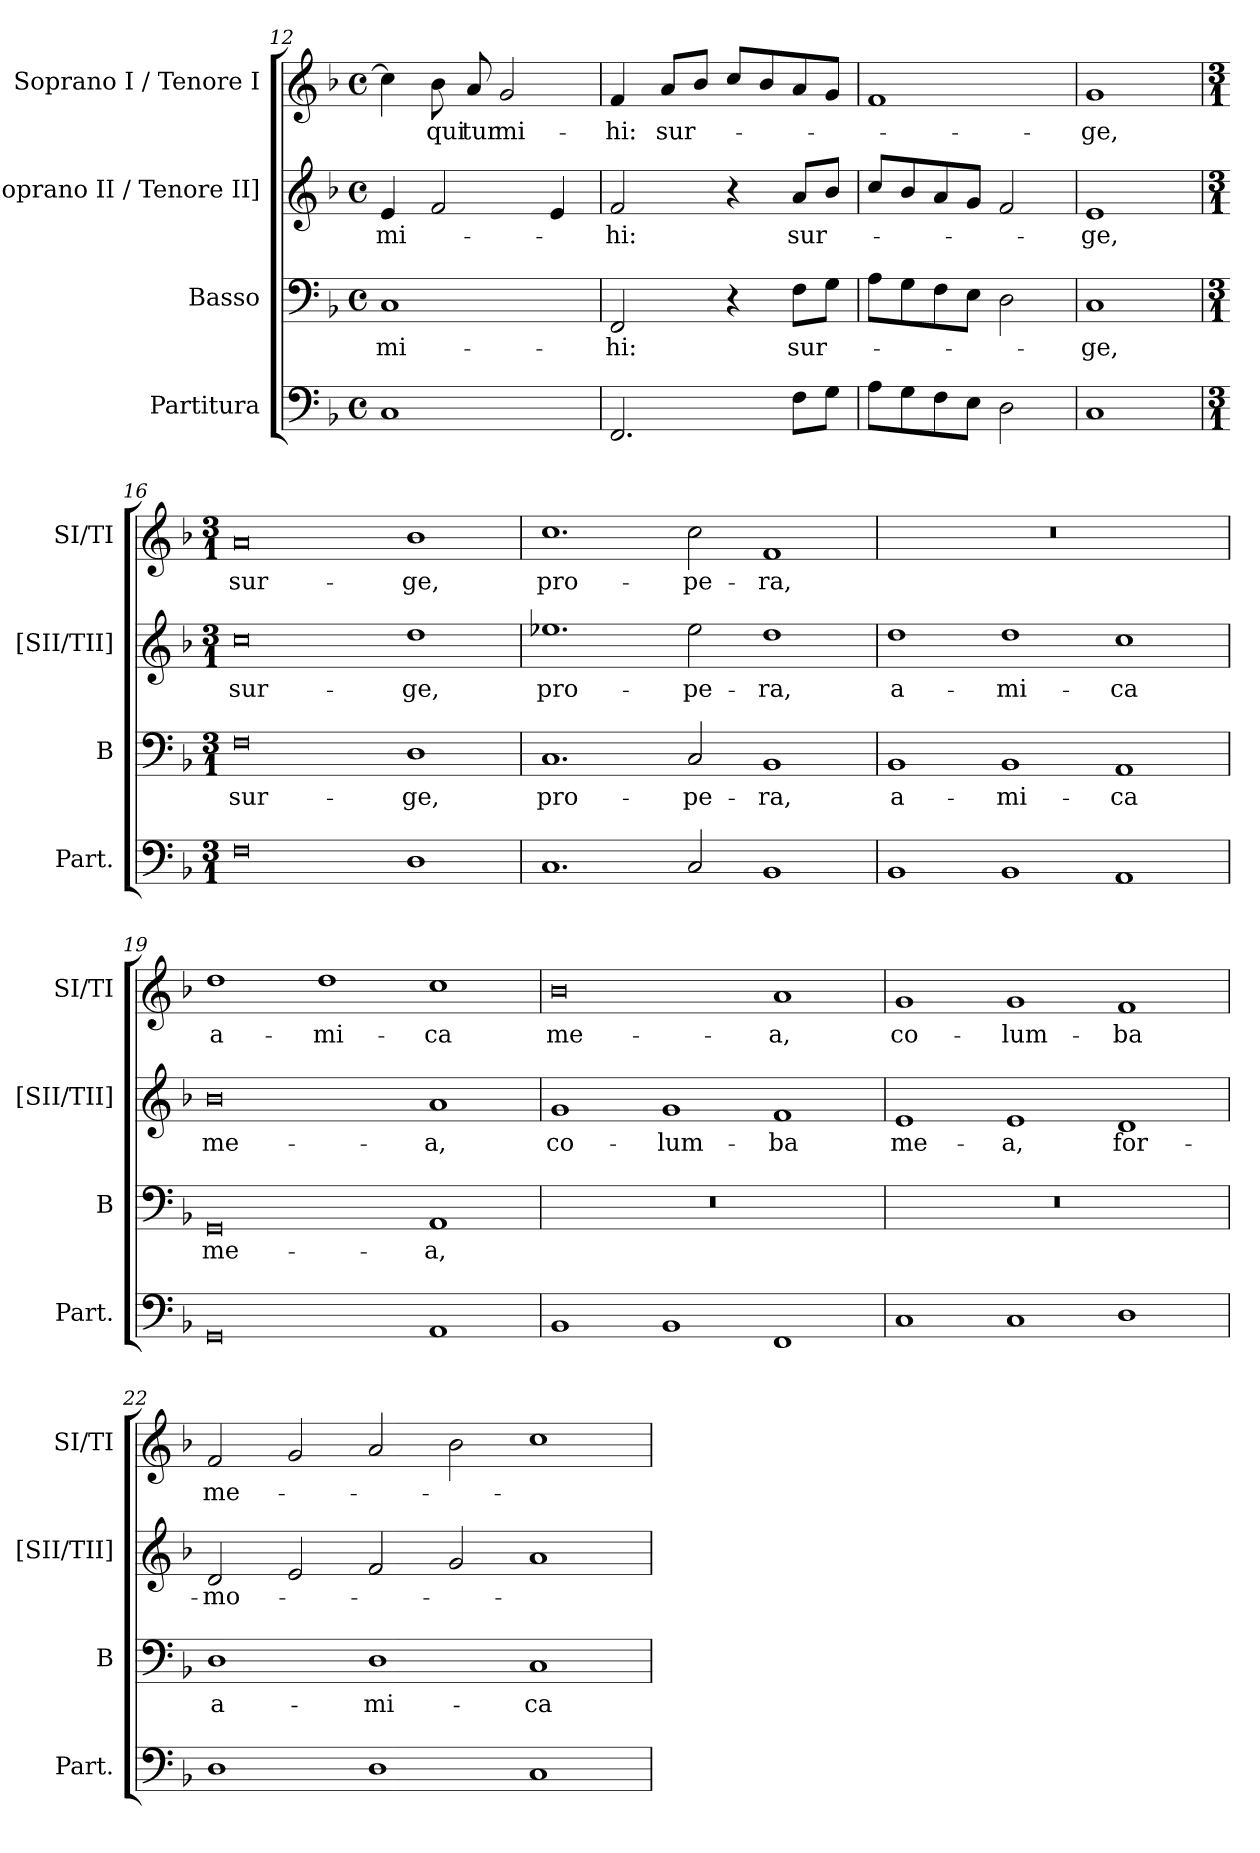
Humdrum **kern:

**kern	**text	**kern	**text	**kern	**text	**kern	**text
*part4	*part4	*part3	*part3	*part2	*part2	*part1	*part1
*staff4	*staff4	*staff3	*staff3	*staff2	*staff2	*staff1	*staff1
*I"Partitura	*	*I"Basso	*	*I"[Soprano II / Tenore II]	*	*I"Soprano I / Tenore I	*
*I'Part.	*	*I'B	*	*I'[SII/TII]	*	*I'SI/TI	*
*clefF4	*	*clefF4	*	*clefG2	*	*clefG2	*
*k[b-]	*	*k[b-]	*	*k[b-]	*	*k[b-]	*
*F:	*	*F:	*	*F:	*	*F:	*
*M4/4	*	*M4/4	*	*M4/4	*	*M4/4	*
*met(c)	*	*met(c)	*	*met(c)	*	*met(c)	*
=12	=12	=12	=12	=12	=12	=12	=12
1C	.	1C	mi-	4e/	mi-	4cc\]	.
.	.	.	.	2f/	.	8b-\	-qui-
.	.	.	.	.	.	8a/	-tur
.	.	.	.	.	.	2g/	mi-
.	.	.	.	4e/	.	.	.
=13	=13	=13	=13	=13	=13	=13	=13
2.FF/	.	2FF/	-hi:	2f/	-hi:	4f/	-hi:
.	.	.	.	.	.	8a/L	sur-
.	.	.	.	.	.	8b-/J	.
.	.	4r	.	4r	.	8cc/L	.
.	.	.	.	.	.	8b-/	.
8F\L	.	8F\L	sur-	8a/L	sur-	8a/	.
8G\J	.	8G\J	.	8b-/J	.	8g/J	.
=14	=14	=14	=14	=14	=14	=14	=14
8A>\L	.	8A\L	.	8cc/L	.	1f	.
8G\	.	8G\	.	8b-/	.	.	.
8F\	.	8F\	.	8a/	.	.	.
8E\J	.	8E\J	.	8g/J	.	.	.
2D\	.	2D\	.	2f/	.	.	.
=15	=15	=15	=15	=15	=15	=15	=15
1C	.	1C	-ge,	1e	-ge,	1g	-ge,
=16	=16	=16	=16	=16	=16	=16	=16
*M3/1	*	*M3/1	*	*M3/1	*	*M3/1	*
*	*	*	*	*	*	*MM480	*
0F	.	0F	sur-	0cc	sur-	0a	sur-
1D>	.	1D	-ge,	1dd	-ge,	1b-	-ge,
=17	=17	=17	=17	=17	=17	=17	=17
1.C	.	1.C	pro-	1.ee-X	pro-	1.cc	pro-
2C/	.	2C/	-pe-	2ee-\	-pe-	2cc\	-pe-
1BB-	.	1BB-	-ra,	1dd	-ra,	1f	-ra,
=18	=18	=18	=18	=18	=18	=18	=18
1BB-	.	1BB-	a-	1dd	a-	0.r	.
1BB-	.	1BB-	-mi-	1dd	-mi-	.	.
1AA	.	1AA	-ca	1cc	-ca	.	.
=19	=19	=19	=19	=19	=19	=19	=19
0GG	.	0GG	me-	0b-	me-	1dd	a-
.	.	.	.	.	.	1dd	-mi-
1AA	.	1AA	-a,	1a	-a,	1cc	-ca
=20	=20	=20	=20	=20	=20	=20	=20
1BB-	.	0.r	.	1g	co-	0b-	me-
1BB-	.	.	.	1g	-lum-	.	.
1FF	.	.	.	1f	-ba	1a	-a,
=21	=21	=21	=21	=21	=21	=21	=21
1C	.	0.r	.	1e	me-	1g	co-
1C	.	.	.	1e	-a,	1g	-lum-
1D	.	.	.	1d	for-	1f	-ba
=22	=22	=22	=22	=22	=22	=22	=22
1D	.	1D	a-	2d/	-mo-	2f/	me-
.	.	.	.	2e/	.	2g/	.
1D	.	1D	-mi-	2f/	.	2a/	.
.	.	.	.	2g/	.	2b-\	.
1C	.	1C	-ca	1a	.	1cc	.
=	=	=	=	=	=	=	=
*-	*-	*-	*-	*-	*-	*-	*-
